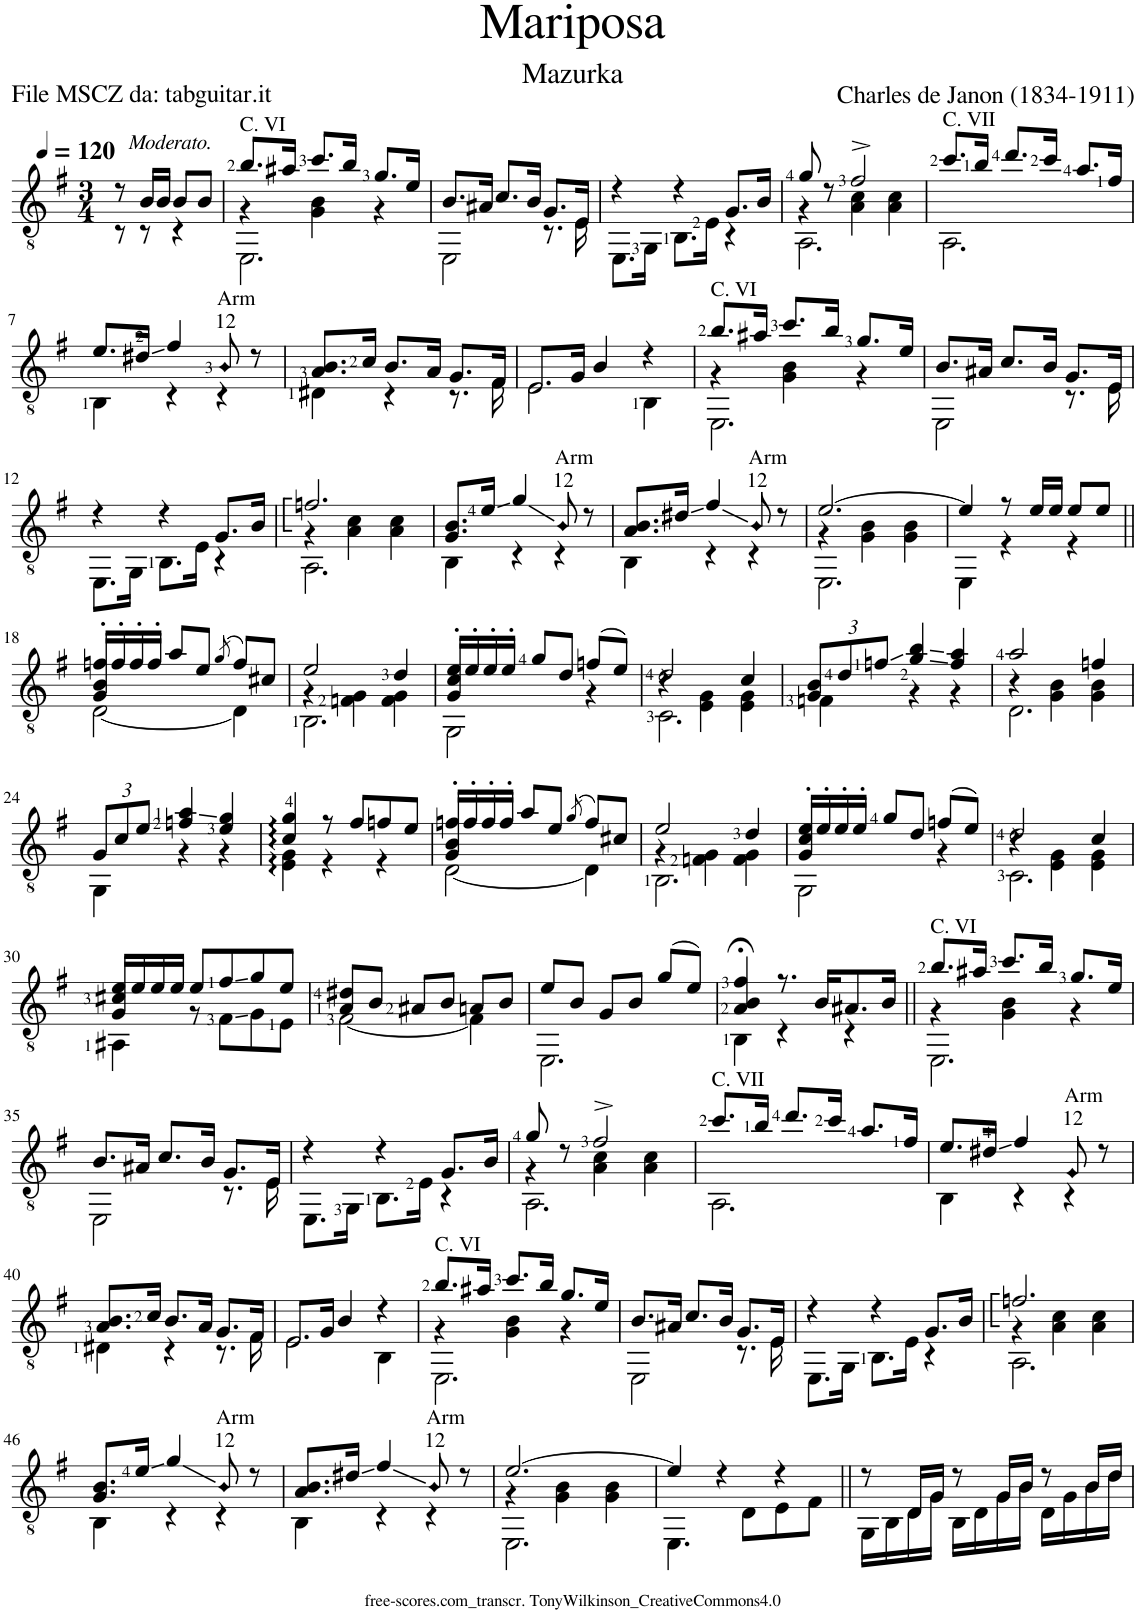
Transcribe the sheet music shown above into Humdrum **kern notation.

**kern
*part1
*staff1
*I"Guitar
*I'Guit.
*clefGv2
*k[f#]
*M3/4
*MM120
=1
*^
!LO:TX:a:i:t=Moderato.	!
8r	8r
16B/LL	8r
16B/JJ	.
8B/L	4r
8B/J	.
=2	=2
*	*^
!LO:TX:a:t=C. VI	!	!
8.b/L	4r	2.EE\
16a#X/Jk	.	.
8.cc/L	4G\ 4B\	.
16b/Jk	.	.
8.g/L	4r	.
16e/Jk	.	.
*	*v	*v
=3	=3
8.B/L	2EE\
16A#X/Jk	.
8.c/L	.
16B/Jk	.
8.G/L	8.r
16E/Jk	16E\
=4	=4
4r	8.EE\L
.	16GG\Jk
4r	8.BB\L
.	16E\Jk
8.G/L	4r
16B/Jk	.
=5	=5
*	*^
8g/	4r	2.AA\
8r	.	.
2f#^/	4A\ 4c\	.
.	4A\ 4c\	.
*	*v	*v
=6	=6
!LO:TX:a:t=C. VII	!
8.cc/L	2.AA\
16b/Jk	.
8.dd/L	.
16cc/Jk	.
8.a/L	.
16f#/Jk	.
!!LO:LB:g=z	!!
=7	=7
8.e/L	4BB\
16d#X/Jk	.
4f#/	4r
!LO:TX:a:t=Arm	!
!LO:TX:a:t=12	!
8B/	4r
8r	.
=8	=8
8.A/ 8.B/L	4D#X\
16c/Jk	.
8.B/L	4r
16A/Jk	.
8.G/L	8.r
16F#/Jk	16F#\
=9	=9
!LO:N:head=open	!
8.E/L	2E\
16G/Jk	.
4B/	.
4r	4BB\
=10	=10
*	*^
!LO:TX:a:t=C. VI	!	!
8.b/L	4r	2.EE\
16a#X/Jk	.	.
8.cc/L	4G\ 4B\	.
16b/Jk	.	.
8.g/L	4r	.
16e/Jk	.	.
*	*v	*v
=11	=11
8.B/L	2EE\
16A#X/Jk	.
8.c/L	.
16B/Jk	.
8.G/L	8.r
16E/Jk	16E\
!!LO:LB:g=z	!!
=12	=12
4r	8.EE\L
.	16GG\Jk
4r	8.BB\L
.	16E\Jk
8.G/L	4r
16B/Jk	.
=13	=13
*	*^
2.fn/	4r	2.AA\
.	4A\ 4c\	.
.	4A\ 4c\	.
*	*v	*v
=14	=14
8.G/ 8.B/L	4BB\
16e/Jk	.
4g/	4r
!LO:TX:a:t=Arm	!
!LO:TX:a:t=12	!
8B/	4r
8r	.
=15	=15
8.A/ 8.B/L	4BB\
16d#X/Jk	.
4f#/	4r
!LO:TX:a:t=Arm	!
!LO:TX:a:t=12	!
8B/	4r
8r	.
=16	=16
*	*^
[2.e/	4r	2.EE\
.	4G\ 4B\	.
.	4G\ 4B\	.
*	*v	*v
=17	=17
4e/]	4EE\
8r	4r
16e/LL	.
16e/JJ	.
8e/L	4r
8e/J	.
!!LO:LB:g=z	!!
=18||	=18||
16G/' 16B/' 16fn/'LL	[2D\
16f'/	.
16f'/	.
16f'/JJ	.
8a/L	.
8e/J	.
(8qg/	.
8f/L)	4D\]
8c#X/J	.
=19	=19
*	*^
2e/	4r	2.BB\
.	4Fn\ 4G\	.
4d/	4F\ 4G\	.
*	*v	*v
=20	=20
16G/' 16c/' 16e/'LL	2GG\
16e'/	.
16e'/	.
16e'/JJ	.
8g/L	.
8d/J	.
(8fn/L	4r
8e/J)	.
=21	=21
*	*^
2d/	4r	2.C\
.	4E\ 4G\	.
4c/	4E\ 4G\	.
*v	*v	*v
=22
*Xbrackettup
*^
12G/ 12B/L	4Fn\
12d/	.
12fn/J	.
4g/ 4b/	4r
4f/ 4a/	4r
=23	=23
*	*^
2a/	4r	2.D\
.	4G\ 4B\	.
4fn/	4G\ 4B\	.
*	*v	*v
!!LO:LB:g=z
=24	=24
12G/L	4GG\
12c/	.
12e/J	.
4fn/ 4a/	4r
4e/ 4g/	4r
=25	=25
4c/ 4g/	4E\: 4G\:
8r	4r
8f#/L	.
8fn/	4r
8e/J	.
=26	=26
16G/' 16B/' 16fn/'LL	[2D\
16f'/	.
16f'/	.
16f'/JJ	.
8a/L	.
8e/J	.
(8qg/	.
8f/L)	4D\]
8c#X/J	.
=27	=27
*	*^
2e/	4r	2.BB\
.	4Fn\ 4G\	.
4d/	4F\ 4G\	.
*	*v	*v
=28	=28
16G/' 16c/' 16e/'LL	2GG\
16e'/	.
16e'/	.
16e'/JJ	.
8g/L	.
8d/J	.
(8fn/L	4r
8e/J)	.
=29	=29
*	*^
2d/	4r	2.C\
.	4E\ 4G\	.
4c/	4E\ 4G\	.
*	*v	*v
!!LO:LB:g=z
=30	=30
16G/ 16c#X/ 16e/LL	4AA#X\
16e/	.
16e/	.
16e/JJ	.
8e/L	8r
8f#/	8F#\L
8g/	8G\
8e/J	8E\J
=31	=31
8A/ 8d#X/L	[2F#\
8B/J	.
8A#X/L	.
8B/J	.
8An/L	4F#\]
8B/J	.
=32	=32
8e/L	2.EE\
8B/J	.
8G/L	.
8B/J	.
(8g/L	.
8e/J)	.
=33	=33
4A/;< 4B/;< 4f#/;<	4BB\
8.r	4r
16B/KL	.
8.A#X/	4r
16B/Jk	.
=34||	=34||
*	*^
!LO:TX:a:t=C. VI	!	!
8.b/L	4r	2.EE\
16a#X/Jk	.	.
8.cc/L	4G\ 4B\	.
16b/Jk	.	.
8.g/L	4r	.
16e/Jk	.	.
*	*v	*v
!!LO:LB:g=z
=35	=35
8.B/L	2EE\
16A#X/Jk	.
8.c/L	.
16B/Jk	.
8.G/L	8.r
16E/Jk	16E\
=36	=36
4r	8.EE\L
.	16GG\Jk
4r	8.BB\L
.	16E\Jk
8.G/L	4r
16B/Jk	.
=37	=37
*	*^
8g/	4r	2.AA\
8r	.	.
2f#^/	4A\ 4c\	.
.	4A\ 4c\	.
*	*v	*v
=38	=38
!LO:TX:a:t=C. VII	!
8.cc/L	2.AA\
16b/Jk	.
8.dd/L	.
16cc/Jk	.
8.a/L	.
16f#/Jk	.
=39	=39
8.e/L	4BB\
16d#X/Jk	.
4f#/	4r
!LO:TX:a:t=Arm	!
!LO:TX:a:t=12	!
8G/	4r
8r	.
!!LO:LB:g=z	!!
=40	=40
8.A/ 8.B/L	4D#X\
16c/Jk	.
8.B/L	4r
16A/Jk	.
8.G/L	8.r
16F#/Jk	16F#\
=41	=41
!LO:N:head=open	!
8.E/L	2E\
16G/Jk	.
4B/	.
4r	4BB\
=42	=42
*	*^
!LO:TX:a:t=C. VI	!	!
8.b/L	4r	2.EE\
16a#X/Jk	.	.
8.cc/L	4G\ 4B\	.
16b/Jk	.	.
8.g/L	4r	.
16e/Jk	.	.
*	*v	*v
=43	=43
8.B/L	2EE\
16A#X/Jk	.
8.c/L	.
16B/Jk	.
8.G/L	8.r
16E/Jk	16E\
=44	=44
4r	8.EE\L
.	16GG\Jk
4r	8.BB\L
.	16E\Jk
8.G/L	4r
16B/Jk	.
=45	=45
*	*^
2.fn/	4r	2.AA\
.	4A\ 4c\	.
.	4A\ 4c\	.
*	*v	*v
!!LO:LB:g=z
=46	=46
8.G/ 8.B/L	4BB\
16e/Jk	.
4g/	4r
!LO:TX:a:t=Arm	!
!LO:TX:a:t=12	!
8B/	4r
8r	.
=47	=47
8.A/ 8.B/L	4BB\
16d#X/Jk	.
4f#/	4r
!LO:TX:a:t=Arm	!
!LO:TX:a:t=12	!
8B/	4r
8r	.
=48	=48
*	*^
[2.e/	4r	2.EE\
.	4G\ 4B\	.
.	4G\ 4B\	.
*	*v	*v
=49	=49
4e/]	4.EE\
4r	.
.	8D\L
4r	8E\
.	8F#\J
=50||	=50||
8r	16GG\LL
.	16BB\
16D/LL	16D\
16G/JJ	16G\JJ
8r	16BB\LL
.	16D\
16G/LL	16G\
16B/JJ	16B\JJ
8r	16D\LL
.	16G\
16B/LL	16B\
16d/JJ	16d\JJ
*v	*v
=
*-
